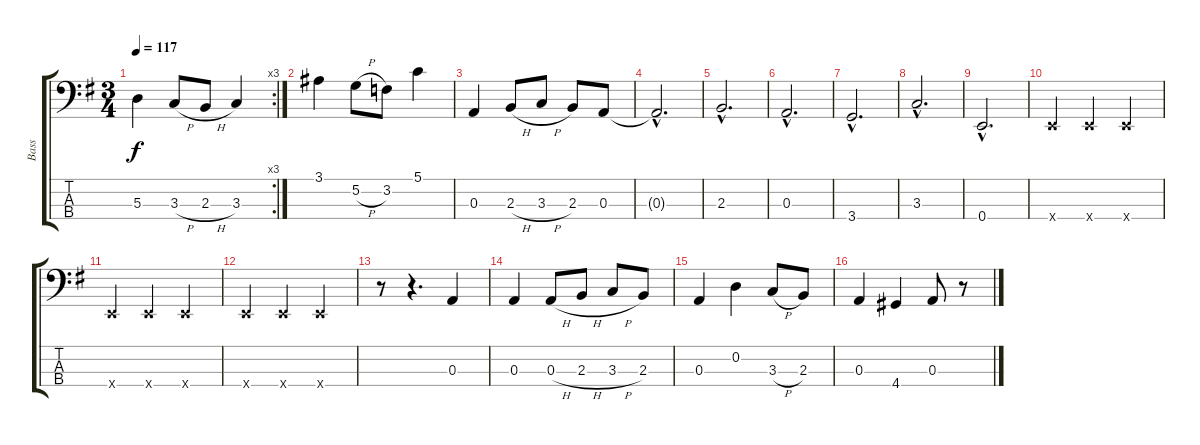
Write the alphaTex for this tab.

\track ("Bass" "Bass") {instrument electricbassfinger}
\staff {score tabs}
\tuning (G2 D2 A1 E1) {hide}
\rc 3
\ts (3 4)
\tempo 117
\clef f4
\ks g
5.3.4{dy f} 3.3{h}.8 2.3{h}.8 3.3.4 |
3.1.4 5.2{h}.8 3.2.8 5.1.4 |
0.3.4 2.3{h}.8 3.3{h}.8 2.3.8 0.3.8 |
0.3{hac t}.2{d} |
2.3{hac}.2{d} |
0.3{hac}.2{d} |
3.4{hac}.2{d} |
3.3{hac}.2{d} |
0.4{hac}.2{d} |
0.4{x}.4 0.4{x}.4 0.4{x}.4 |
0.4{x}.4 0.4{x}.4 0.4{x}.4 |
0.4{x}.4 0.4{x}.4 0.4{x}.4 |
r.8 r.4{d} 0.3.4 |
0.3.4 0.3{h}.8 2.3{h}.8 3.3{h}.8 2.3.8 |
0.3.4 0.2.4 3.3{h}.8 2.3.8 |
0.3.4 4.4.4 0.3.8 r.8
